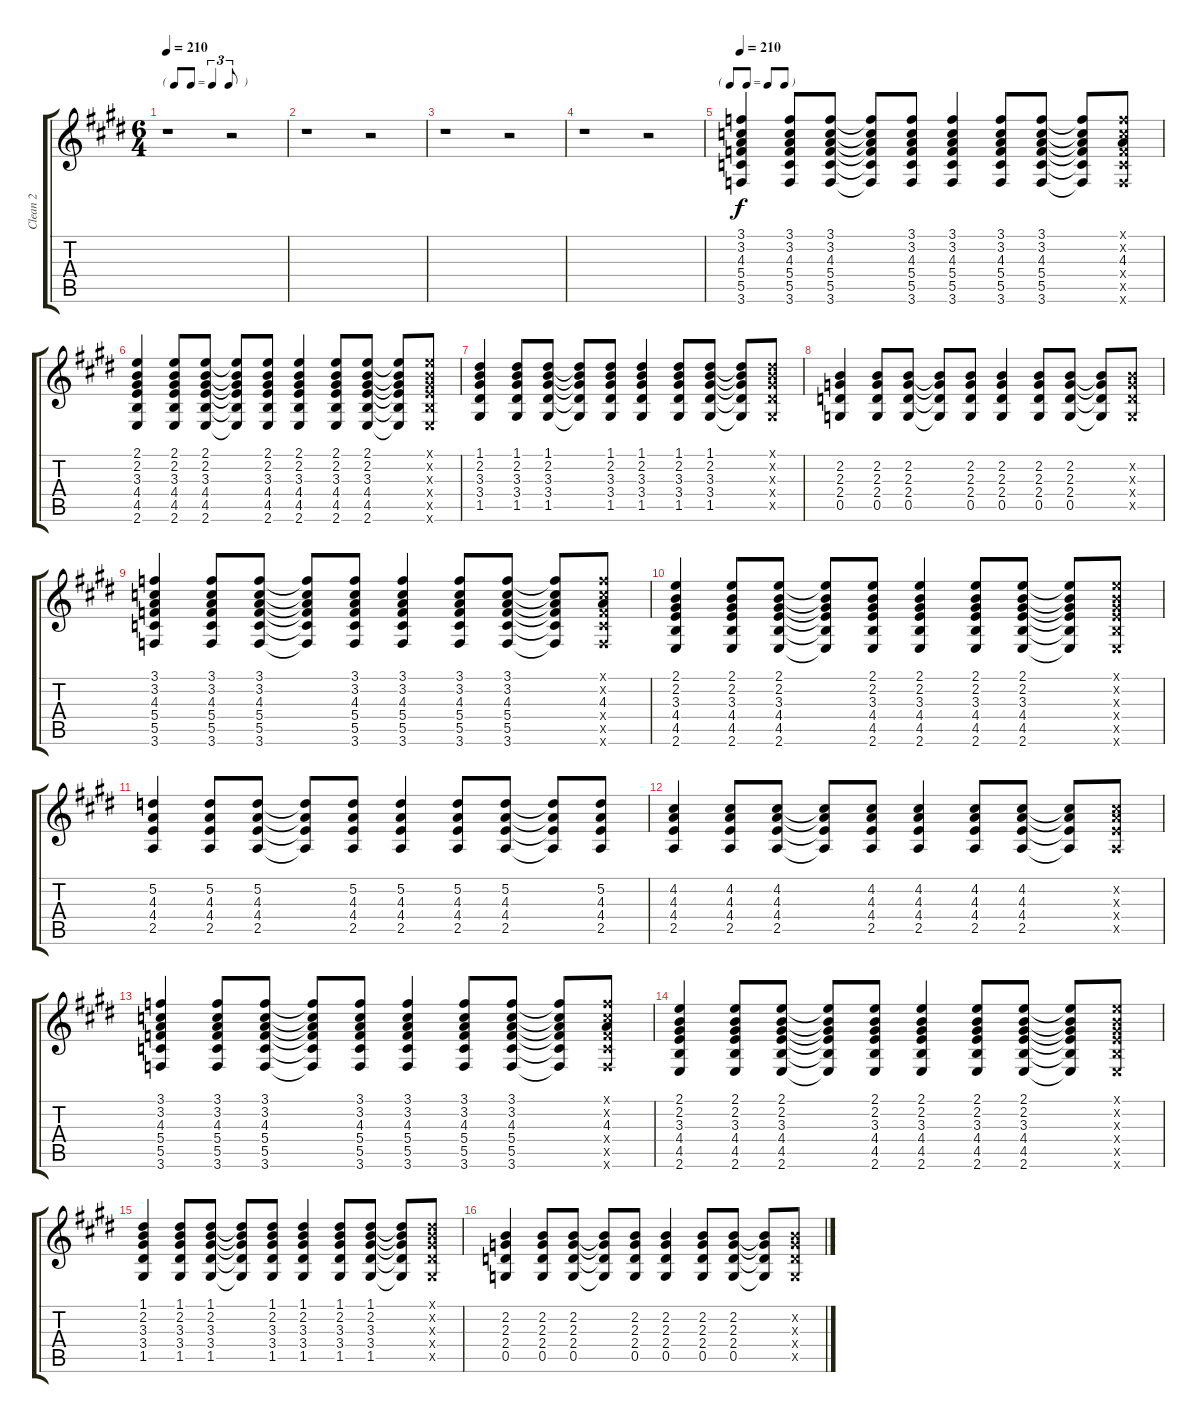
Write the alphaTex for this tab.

\track ("Clean 2" "Clean 2") {instrument electricguitarclean}
\staff {score tabs}
\tuning (D4 A3 F3 C3 G2 D2) {hide}
\ts (6 4)
\tf triplet8th
\tempo 210
\clef g2
\ks c#minor
r.1{dy f} r.2 |
r.1 r.2 |
r.1 r.2 |
r.1 r.2 |
\tf none
\tempo 210
(3.1 3.2 4.3 5.4 5.5 3.6).4 (3.1 3.2 4.3 5.4 5.5 3.6).8 (3.1 3.2 4.3 5.4 5.5 3.6).8 (3.1{t} 3.2{t} 4.3{t} 5.4{t} 5.5{t} 3.6{t}).8 (3.1 3.2 4.3 5.4 5.5 3.6).8 (3.1 3.2 4.3 5.4 5.5 3.6).4 (3.1 3.2 4.3 5.4 5.5 3.6).8 (3.1 3.2 4.3 5.4 5.5 3.6).8 (3.1{t} 3.2{t} 4.3{t} 5.4{t} 5.5{t} 3.6{t}).8 (3.1{x} 3.2{x} 4.3 5.4{x} 5.5{x} 3.6{x}).8 |
(2.1 2.2 3.3 4.4 4.5 2.6).4 (2.1 2.2 3.3 4.4 4.5 2.6).8 (2.1 2.2 3.3 4.4 4.5 2.6).8 (2.1{t} 2.2{t} 3.3{t} 4.4{t} 4.5{t} 2.6{t}).8 (2.1 2.2 3.3 4.4 4.5 2.6).8 (2.1 2.2 3.3 4.4 4.5 2.6).4 (2.1 2.2 3.3 4.4 4.5 2.6).8 (2.1 2.2 3.3 4.4 4.5 2.6).8 (2.1{t} 2.2{t} 3.3{t} 4.4{t} 4.5{t} 2.6{t}).8 (2.1{x} 2.2{x} 3.3{x} 4.4{x} 4.5{x} 2.6{x}).8 |
(1.1 2.2 3.3 3.4 1.5).4 (1.1 2.2 3.3 3.4 1.5).8 (1.1 2.2 3.3 3.4 1.5).8 (1.1{t} 2.2{t} 3.3{t} 3.4{t} 1.5{t}).8 (1.1 2.2 3.3 3.4 1.5).8 (1.1 2.2 3.3 3.4 1.5).4 (1.1 2.2 3.3 3.4 1.5).8 (1.1 2.2 3.3 3.4 1.5).8 (1.1{t} 2.2{t} 3.3{t} 3.4{t} 1.5{t}).8 (1.1{x} 2.2{x} 3.3{x} 3.4{x} 1.5{x}).8 |
(2.2 2.3 2.4 0.5).4 (2.2 2.3 2.4 0.5).8 (2.2 2.3 2.4 0.5).8 (2.2{t} 2.3{t} 2.4{t} 0.5{t}).8 (2.2 2.3 2.4 0.5).8 (2.2 2.3 2.4 0.5).4 (2.2 2.3 2.4 0.5).8 (2.2 2.3 2.4 0.5).8 (2.2{t} 2.3{t} 2.4{t} 0.5{t}).8 (2.2{x} 2.3{x} 2.4{x} 0.5{x}).8 |
(3.1 3.2 4.3 5.4 5.5 3.6).4 (3.1 3.2 4.3 5.4 5.5 3.6).8 (3.1 3.2 4.3 5.4 5.5 3.6).8 (3.1{t} 3.2{t} 4.3{t} 5.4{t} 5.5{t} 3.6{t}).8 (3.1 3.2 4.3 5.4 5.5 3.6).8 (3.1 3.2 4.3 5.4 5.5 3.6).4 (3.1 3.2 4.3 5.4 5.5 3.6).8 (3.1 3.2 4.3 5.4 5.5 3.6).8 (3.1{t} 3.2{t} 4.3{t} 5.4{t} 5.5{t} 3.6{t}).8 (3.1{x} 3.2{x} 4.3 5.4{x} 5.5{x} 3.6{x}).8 |
(2.1 2.2 3.3 4.4 4.5 2.6).4 (2.1 2.2 3.3 4.4 4.5 2.6).8 (2.1 2.2 3.3 4.4 4.5 2.6).8 (2.1{t} 2.2{t} 3.3{t} 4.4{t} 4.5{t} 2.6{t}).8 (2.1 2.2 3.3 4.4 4.5 2.6).8 (2.1 2.2 3.3 4.4 4.5 2.6).4 (2.1 2.2 3.3 4.4 4.5 2.6).8 (2.1 2.2 3.3 4.4 4.5 2.6).8 (2.1{t} 2.2{t} 3.3{t} 4.4{t} 4.5{t} 2.6{t}).8 (2.1{x} 2.2{x} 3.3{x} 4.4{x} 4.5{x} 2.6{x}).8 |
(5.2 4.3 4.4 2.5).4 (5.2 4.3 4.4 2.5).8 (5.2 4.3 4.4 2.5).8 (5.2{t} 4.3{t} 4.4{t} 2.5{t}).8 (5.2 4.3 4.4 2.5).8 (5.2 4.3 4.4 2.5).4 (5.2 4.3 4.4 2.5).8 (5.2 4.3 4.4 2.5).8 (5.2{t} 4.3{t} 4.4{t} 2.5{t}).8 (5.2 4.3 4.4 2.5).8 |
(4.2 4.3 4.4 2.5).4 (4.2 4.3 4.4 2.5).8 (4.2 4.3 4.4 2.5).8 (4.2{t} 4.3{t} 4.4{t} 2.5{t}).8 (4.2 4.3 4.4 2.5).8 (4.2 4.3 4.4 2.5).4 (4.2 4.3 4.4 2.5).8 (4.2 4.3 4.4 2.5).8 (4.2{t} 4.3{t} 4.4{t} 2.5{t}).8 (4.2{x} 4.3{x} 4.4{x} 2.5{x}).8 |
(3.1 3.2 4.3 5.4 5.5 3.6).4 (3.1 3.2 4.3 5.4 5.5 3.6).8 (3.1 3.2 4.3 5.4 5.5 3.6).8 (3.1{t} 3.2{t} 4.3{t} 5.4{t} 5.5{t} 3.6{t}).8 (3.1 3.2 4.3 5.4 5.5 3.6).8 (3.1 3.2 4.3 5.4 5.5 3.6).4 (3.1 3.2 4.3 5.4 5.5 3.6).8 (3.1 3.2 4.3 5.4 5.5 3.6).8 (3.1{t} 3.2{t} 4.3{t} 5.4{t} 5.5{t} 3.6{t}).8 (3.1{x} 3.2{x} 4.3 5.4{x} 5.5{x} 3.6{x}).8 |
(2.1 2.2 3.3 4.4 4.5 2.6).4 (2.1 2.2 3.3 4.4 4.5 2.6).8 (2.1 2.2 3.3 4.4 4.5 2.6).8 (2.1{t} 2.2{t} 3.3{t} 4.4{t} 4.5{t} 2.6{t}).8 (2.1 2.2 3.3 4.4 4.5 2.6).8 (2.1 2.2 3.3 4.4 4.5 2.6).4 (2.1 2.2 3.3 4.4 4.5 2.6).8 (2.1 2.2 3.3 4.4 4.5 2.6).8 (2.1{t} 2.2{t} 3.3{t} 4.4{t} 4.5{t} 2.6{t}).8 (2.1{x} 2.2{x} 3.3{x} 4.4{x} 4.5{x} 2.6{x}).8 |
(1.1 2.2 3.3 3.4 1.5).4 (1.1 2.2 3.3 3.4 1.5).8 (1.1 2.2 3.3 3.4 1.5).8 (1.1{t} 2.2{t} 3.3{t} 3.4{t} 1.5{t}).8 (1.1 2.2 3.3 3.4 1.5).8 (1.1 2.2 3.3 3.4 1.5).4 (1.1 2.2 3.3 3.4 1.5).8 (1.1 2.2 3.3 3.4 1.5).8 (1.1{t} 2.2{t} 3.3{t} 3.4{t} 1.5{t}).8 (1.1{x} 2.2{x} 3.3{x} 3.4{x} 1.5{x}).8 |
(2.2 2.3 2.4 0.5).4 (2.2 2.3 2.4 0.5).8 (2.2 2.3 2.4 0.5).8 (2.2{t} 2.3{t} 2.4{t} 0.5{t}).8 (2.2 2.3 2.4 0.5).8 (2.2 2.3 2.4 0.5).4 (2.2 2.3 2.4 0.5).8 (2.2 2.3 2.4 0.5).8 (2.2{t} 2.3{t} 2.4{t} 0.5{t}).8 (2.2{x} 2.3{x} 2.4{x} 0.5{x}).8
